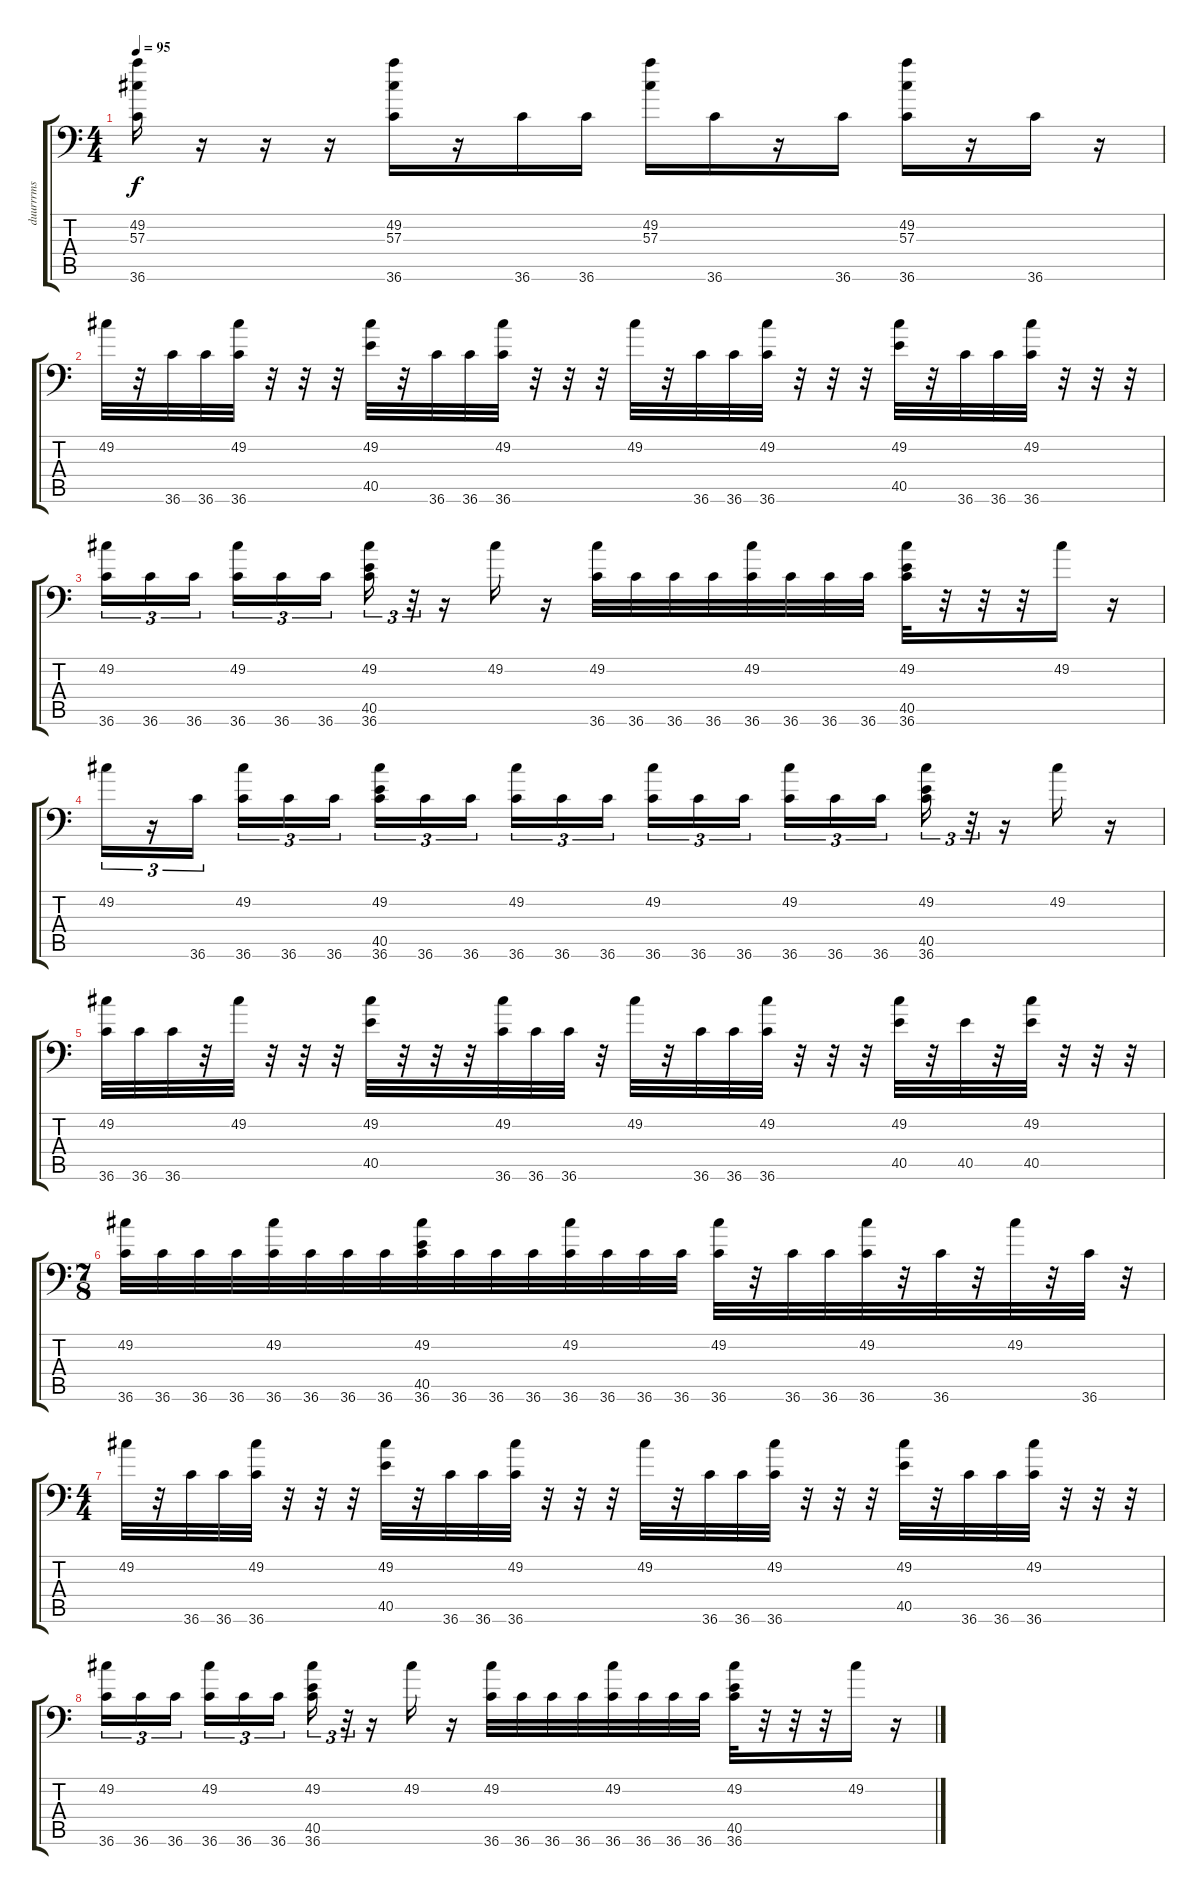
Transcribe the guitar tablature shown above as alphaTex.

\track ("duurrrms" "duurrrms") {instrument acousticgrandpiano}
\staff {score tabs}
\tuning (C-1 C-1 C-1 C-1 C-1 C-1) {hide}
\ts (4 4)
\tempo 95
\clef f4
\ks c
(49.2 57.3 36.6).16{dy f} r.16 r.16 r.16 (49.2 57.3 36.6).16 r.16 36.6.16 36.6.16 (49.2 57.3).16 36.6.16 r.16 36.6.16 (49.2 57.3 36.6).16 r.16 36.6.16 r.16 |
49.2.32 r.32 36.6.32 36.6.32 (49.2 36.6).32 r.32 r.32 r.32 (49.2 40.5).32 r.32 36.6.32 36.6.32 (49.2 36.6).32 r.32 r.32 r.32 49.2.32 r.32 36.6.32 36.6.32 (49.2 36.6).32 r.32 r.32 r.32 (49.2 40.5).32 r.32 36.6.32 36.6.32 (49.2 36.6).32 r.32 r.32 r.32 |
(49.2 36.6).16{tu (3 2)} 36.6.16{tu (3 2)} 36.6.16{tu (3 2)} (49.2 36.6).16{tu (3 2)} 36.6.16{tu (3 2)} 36.6.16{tu (3 2)} (49.2 40.5 36.6).16{tu (3 2)} r.32{tu (3 2)} r.16 49.2.16 r.16 (49.2 36.6).32 36.6.32 36.6.32 36.6.32 (49.2 36.6).32 36.6.32 36.6.32 36.6.32 (49.2 40.5 36.6).32 r.32 r.32 r.32 49.2.16 r.16 |
49.2.16{tu (3 2)} r.16{tu (3 2)} 36.6.16{tu (3 2)} (49.2 36.6).16{tu (3 2)} 36.6.16{tu (3 2)} 36.6.16{tu (3 2)} (49.2 40.5 36.6).16{tu (3 2)} 36.6.16{tu (3 2)} 36.6.16{tu (3 2)} (49.2 36.6).16{tu (3 2)} 36.6.16{tu (3 2)} 36.6.16{tu (3 2)} (49.2 36.6).16{tu (3 2)} 36.6.16{tu (3 2)} 36.6.16{tu (3 2)} (49.2 36.6).16{tu (3 2)} 36.6.16{tu (3 2)} 36.6.16{tu (3 2)} (49.2 40.5 36.6).16{tu (3 2)} r.32{tu (3 2)} r.16 49.2.16 r.16 |
(49.2 36.6).32 36.6.32 36.6.32 r.32 49.2.32 r.32 r.32 r.32 (49.2 40.5).32 r.32 r.32 r.32 (49.2 36.6).32 36.6.32 36.6.32 r.32 49.2.32 r.32 36.6.32 36.6.32 (49.2 36.6).32 r.32 r.32 r.32 (49.2 40.5).32 r.32 40.5.32 r.32 (49.2 40.5).32 r.32 r.32 r.32 |
\ts (7 8)
(49.2 36.6).32 36.6.32 36.6.32 36.6.32 (49.2 36.6).32 36.6.32 36.6.32 36.6.32 (49.2 40.5 36.6).32 36.6.32 36.6.32 36.6.32 (49.2 36.6).32 36.6.32 36.6.32 36.6.32 (49.2 36.6).32 r.32 36.6.32 36.6.32 (49.2 36.6).32 r.32 36.6.32 r.32 49.2.32 r.32 36.6.32 r.32 |
\ts (4 4)
49.2.32 r.32 36.6.32 36.6.32 (49.2 36.6).32 r.32 r.32 r.32 (49.2 40.5).32 r.32 36.6.32 36.6.32 (49.2 36.6).32 r.32 r.32 r.32 49.2.32 r.32 36.6.32 36.6.32 (49.2 36.6).32 r.32 r.32 r.32 (49.2 40.5).32 r.32 36.6.32 36.6.32 (49.2 36.6).32 r.32 r.32 r.32 |
(49.2 36.6).16{tu (3 2)} 36.6.16{tu (3 2)} 36.6.16{tu (3 2)} (49.2 36.6).16{tu (3 2)} 36.6.16{tu (3 2)} 36.6.16{tu (3 2)} (49.2 40.5 36.6).16{tu (3 2)} r.32{tu (3 2)} r.16 49.2.16 r.16 (49.2 36.6).32 36.6.32 36.6.32 36.6.32 (49.2 36.6).32 36.6.32 36.6.32 36.6.32 (49.2 40.5 36.6).32 r.32 r.32 r.32 49.2.16 r.16
